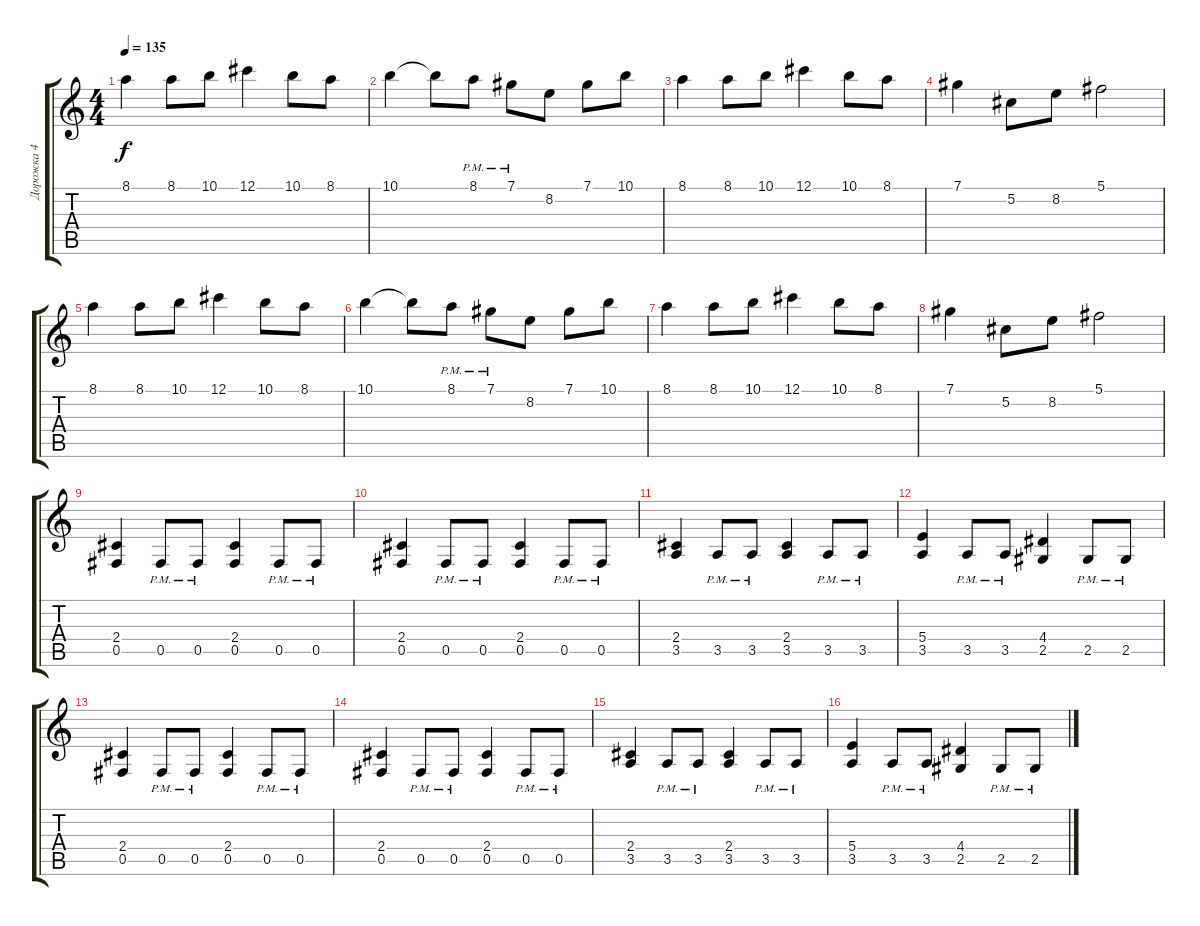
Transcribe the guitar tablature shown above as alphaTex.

\track ("Дорожка 4" "Дорожка 4") {instrument overdrivenguitar}
\staff {score tabs}
\tuning (Db4 Ab3 E3 B2 Gb2 Db2) {hide}
\ts (4 4)
\tempo 135
\clef g2
\ks c
8.1.4{dy f} 8.1.8 10.1.8 12.1.4 10.1.8 8.1.8 |
10.1.4 10.1{t}.8 8.1{pm}.8 7.1{pm}.8 8.2.8 7.1.8 10.1.8 |
8.1.4 8.1.8 10.1.8 12.1.4 10.1.8 8.1.8 |
7.1.4 5.2.8 8.2.8 5.1.2 |
8.1.4 8.1.8 10.1.8 12.1.4 10.1.8 8.1.8 |
10.1.4 10.1{t}.8 8.1{pm}.8 7.1{pm}.8 8.2.8 7.1.8 10.1.8 |
8.1.4 8.1.8 10.1.8 12.1.4 10.1.8 8.1.8 |
7.1.4 5.2.8 8.2.8 5.1.2 |
(2.4 0.5).4 0.5{pm}.8 0.5{pm}.8 (2.4 0.5).4 0.5{pm}.8 0.5{pm}.8 |
(2.4 0.5).4 0.5{pm}.8 0.5{pm}.8 (2.4 0.5).4 0.5{pm}.8 0.5{pm}.8 |
(2.4 3.5).4 3.5{pm}.8 3.5{pm}.8 (2.4 3.5).4 3.5{pm}.8 3.5{pm}.8 |
(5.4 3.5).4 3.5{pm}.8 3.5{pm}.8 (4.4 2.5).4 2.5{pm}.8 2.5{pm}.8 |
(2.4 0.5).4 0.5{pm}.8 0.5{pm}.8 (2.4 0.5).4 0.5{pm}.8 0.5{pm}.8 |
(2.4 0.5).4 0.5{pm}.8 0.5{pm}.8 (2.4 0.5).4 0.5{pm}.8 0.5{pm}.8 |
(2.4 3.5).4 3.5{pm}.8 3.5{pm}.8 (2.4 3.5).4 3.5{pm}.8 3.5{pm}.8 |
(5.4 3.5).4 3.5{pm}.8 3.5{pm}.8 (4.4 2.5).4 2.5{pm}.8 2.5{pm}.8
